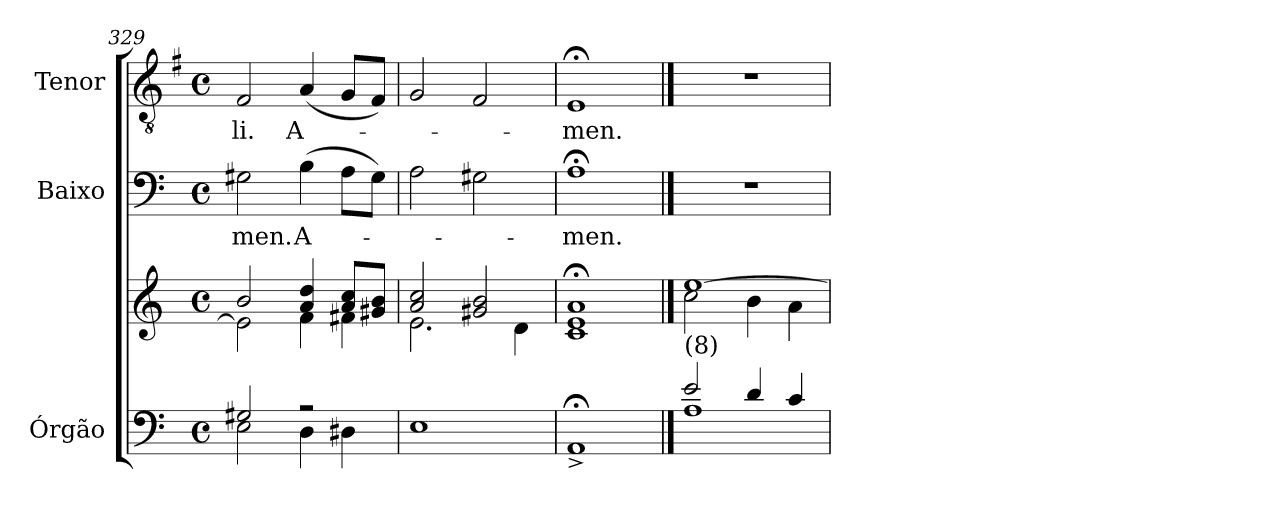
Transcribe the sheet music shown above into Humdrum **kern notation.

**kern	**kern	**kern	**text	**kern	**text
*part3	*part3	*part2	*part2	*part1	*part1
*staff4	*staff3	*staff2	*staff2	*staff1	*staff1
*I"Órgão	*	*I"Baixo	*	*I"Tenor	*
*I'Órg.	*	*	*	*I'Tr.	*
*clefF4	*clefG2	*clefF4	*	*clefGv2	*
*	*	*	*	*ITrd4c7	*
*k[]	*k[]	*k[]	*	*k[]	*
*C:	*C:	*C:	*	*C:	*
*M4/4	*M4/4	*M4/4	*	*M4/4	*
*met(c)	*met(c)	*met(c)	*	*met(c)	*
=329	=329	=329	=329	=329	=329
*^	*^	*	*	*	*
!	!	!	!	!	!LO:LY:b:color=#000000	!	!
!	!	!	!	!	!	!	!LO:LY:b:color=#000000
2G#Xi/	2Ei\	2bi/	2ei\]	2G#Xi\	-men.	2BBi/	-li.
!	!	!	!	!	!LO:LY:b:color=#000000	!	!
!	!	!	!	!	!	!	!LO:LY:b:color=#000000
2r	4Di\	4ai/ 4ddi	4fi\	(4Bi\	A-	(4Di/	A-
.	4D#Xi\	8ai/ 8cciL	4f#Xi\	8Ai\L	.	8Ci/L	.
.	.	8g#Xi/ 8biJ	.	8G#i\J)	.	8BBi/J)	.
*v	*v	*	*	*	*	*	*
=330	=330	=330	=330	=330	=330	=330
1Ei	2ai/ 2cci	2.ei\	2Ai\	.	2Ci/	.
.	2g#Xi/ 2bi	.	2G#Xi\	.	2BBi/	.
.	.	4di\	.	.	.	.
*	*v	*v	*	*	*	*
=331	=331	=331	=331	=331	=331
*	*^	*	*	*	*
!	!	!	!	!LO:LY:b:color=#000000	!	!
*	*v	*v	*	*	*	*
*	*^	*	*	*	*
!	!	!	!	!	!	!LO:LY:b:color=#000000
*	*v	*v	*	*	*	*
1AA;^i	1ci; 1ei; 1ai;	1A;i	-men.	1AA;i	-men.
!!LO:PB:g=z
==332	==332	==332	==332	==332	==332
*	*MM70	*	*	*MM70	*
*^	*^	*	*	*	*
!	!	!LO:TX:b:t=(8)	!	!	!	!	!
2ei/	1Ai	[>1eei	2cci\	1r	.	1r	.
4di/	.	.	4bi\	.	.	.	.
4ci/	.	.	4ai\	.	.	.	.
*v	*v	*	*	*	*	*	*
*	*v	*v	*	*	*	*
=	=	=	=	=	=
*-	*-	*-	*-	*-	*-
